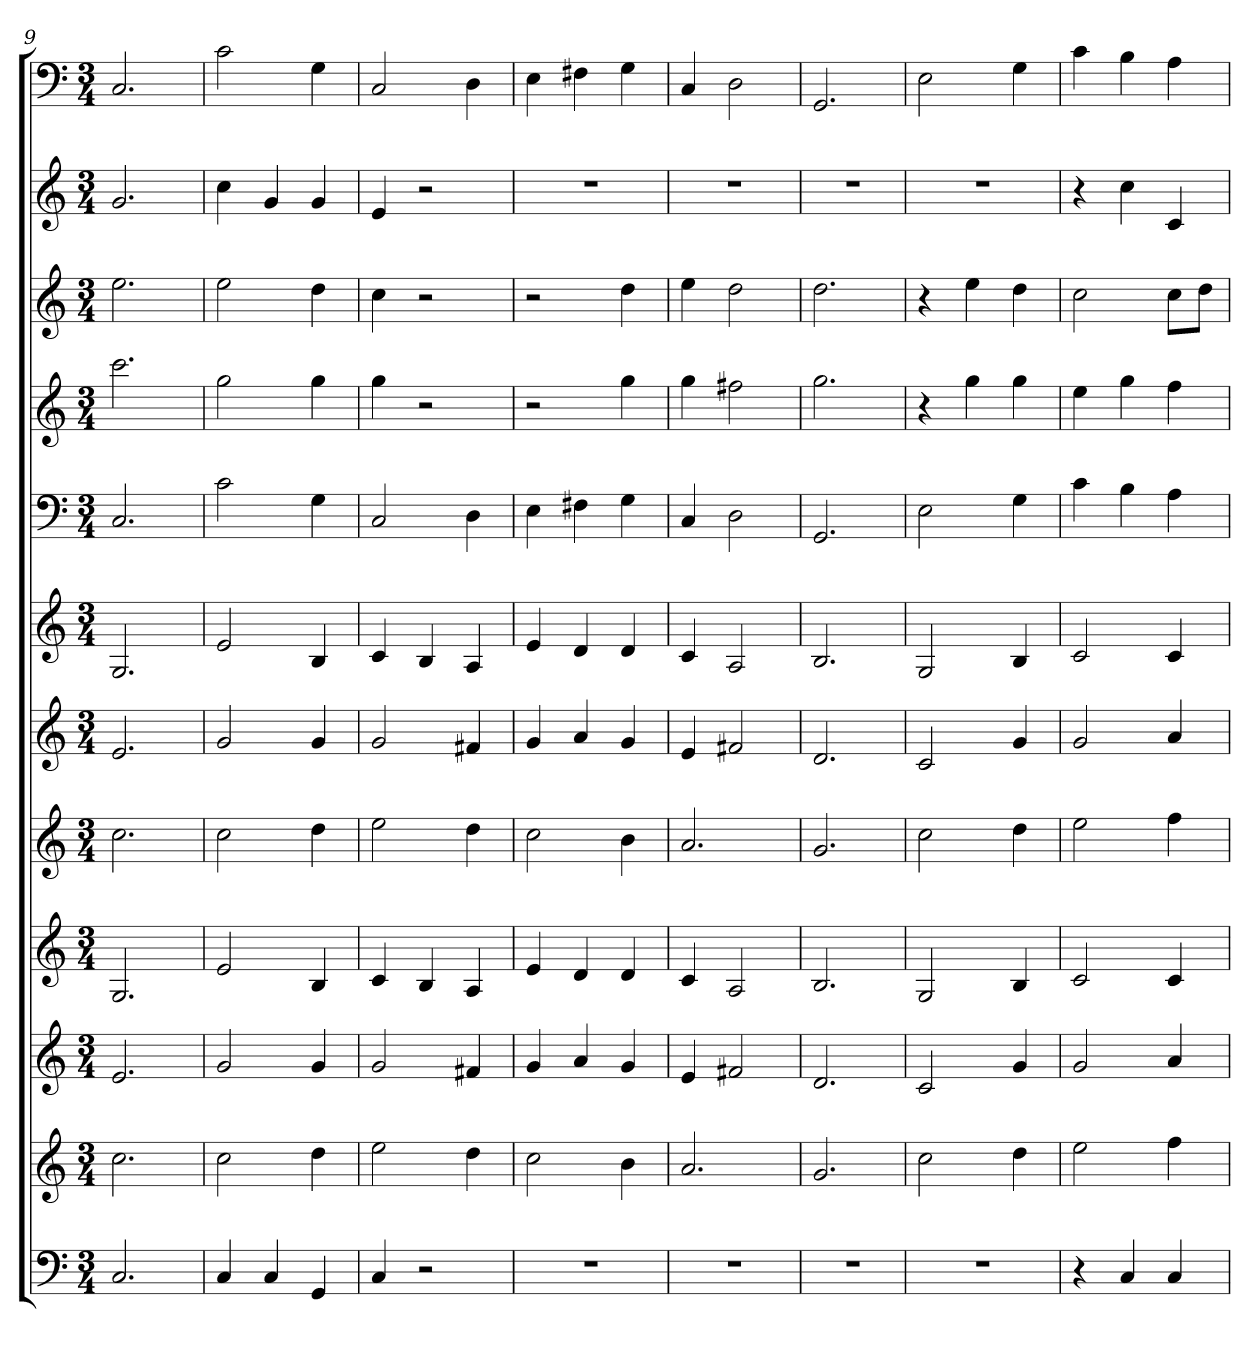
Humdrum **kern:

**kern	**kern	**kern	**kern	**kern	**kern	**kern	**kern	**kern	**kern	**kern	**kern
*part12	*part11	*part10	*part9	*part8	*part7	*part6	*part5	*part4	*part3	*part2	*part1
*staff12	*staff11	*staff10	*staff9	*staff8	*staff7	*staff6	*staff5	*staff4	*staff3	*staff2	*staff1
*k[]	*k[]	*k[]	*k[]	*k[]	*k[]	*k[]	*k[]	*k[]	*k[]	*k[]	*k[]
*C:	*C:	*C:	*C:	*C:	*C:	*C:	*C:	*C:	*C:	*C:	*C:
*M3/4	*M3/4	*M3/4	*M3/4	*M3/4	*M3/4	*M3/4	*M3/4	*M3/4	*M3/4	*M3/4	*M3/4
=9	=9	=9	=9	=9	=9	=9	=9	=9	=9	=9	=9
2.C	2.cc	2.e	2.G	2.cc	2.e	2.G	2.C	2.ccc	2.ee	2.g	2.C
=10	=10	=10	=10	=10	=10	=10	=10	=10	=10	=10	=10
4C	2cc	2g	2e	2cc	2g	2e	2c	2gg	2ee	4cc	2c
4C	.	.	.	.	.	.	.	.	.	4g	.
4GG	4dd	4g	4B	4dd	4g	4B	4G	4gg	4dd	4g	4G
=11	=11	=11	=11	=11	=11	=11	=11	=11	=11	=11	=11
4C	2ee	2g	4c	2ee	2g	4c	2C	4gg	4cc	4e	2C
2r	.	.	4B	.	.	4B	.	2r	2r	2r	.
.	4dd	4f#X	4A	4dd	4f#X	4A	4D	.	.	.	4D
=12	=12	=12	=12	=12	=12	=12	=12	=12	=12	=12	=12
2.r	2cc	4g	4e	2cc	4g	4e	4E	2r	2r	2.r	4E
.	.	4a	4d	.	4a	4d	4F#X	.	.	.	4F#X
.	4b	4g	4d	4b	4g	4d	4G	4gg	4dd	.	4G
=13	=13	=13	=13	=13	=13	=13	=13	=13	=13	=13	=13
2.r	2.a	4e	4c	2.a	4e	4c	4C	4gg	4ee	2.r	4C
.	.	2f#X	2A	.	2f#X	2A	2D	2ff#X	2dd	.	2D
=14	=14	=14	=14	=14	=14	=14	=14	=14	=14	=14	=14
2.r	2.g	2.d	2.B	2.g	2.d	2.B	2.GG	2.gg	2.dd	2.r	2.GG
=15	=15	=15	=15	=15	=15	=15	=15	=15	=15	=15	=15
2.r	2cc	2c	2G	2cc	2c	2G	2E	4r	4r	2.r	2E
.	.	.	.	.	.	.	.	4gg	4ee	.	.
.	4dd	4g	4B	4dd	4g	4B	4G	4gg	4dd	.	4G
=16	=16	=16	=16	=16	=16	=16	=16	=16	=16	=16	=16
4r	2ee	2g	2c	2ee	2g	2c	4c	4ee	2cc	4r	4c
4C	.	.	.	.	.	.	4B	4gg	.	4cc	4B
4C	4ff	4a	4c	4ff	4a	4c	4A	4ff	8ccL	4c	4A
.	.	.	.	.	.	.	.	.	8ddJ	.	.
=	=	=	=	=	=	=	=	=	=	=	=
*-	*-	*-	*-	*-	*-	*-	*-	*-	*-	*-	*-
